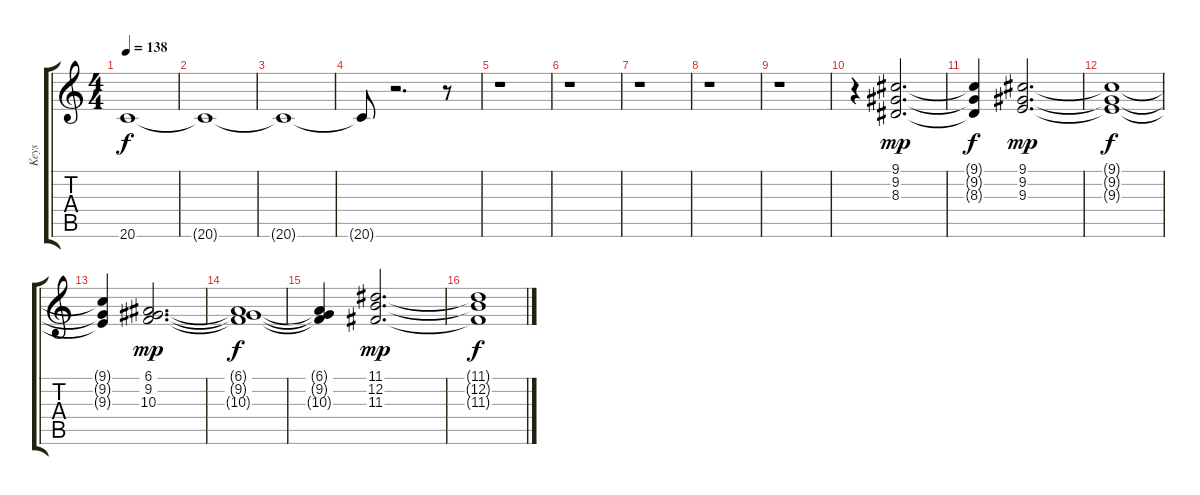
\track ("Keys" "Keys") {instrument pad4choir}
\staff {score tabs}
\tuning (E4 B3 G3 D3 A2 E2) {hide}
\ts (4 4)
\tempo 138
\clef g2
\ks c
20.6{t}.1{dy f} |
20.6{t}.1 |
20.6{t}.1 |
20.6{t}.8 r.2{d} r.8 |
r.1 |
r.1 |
r.1 |
r.1 |
r.1 |
r.4 (9.1 9.2 8.3).2{d dy mp balance 2 instrument pad4choir} |
(9.1{t} 9.2{t} 8.3{t}).4{dy f} (9.1 9.2 9.3).2{d dy mp} |
(9.1{t} 9.2{t} 9.3{t}).1{dy f} |
(9.1{t} 9.2{t} 9.3{t}).4 (6.1 9.2 10.3).2{d dy mp} |
(6.1{t} 9.2{t} 10.3{t}).1{dy f} |
(6.1{t} 9.2{t} 10.3{t}).4 (11.1 12.2 11.3).2{d dy mp} |
(11.1{t} 12.2{t} 11.3{t}).1{dy f}
